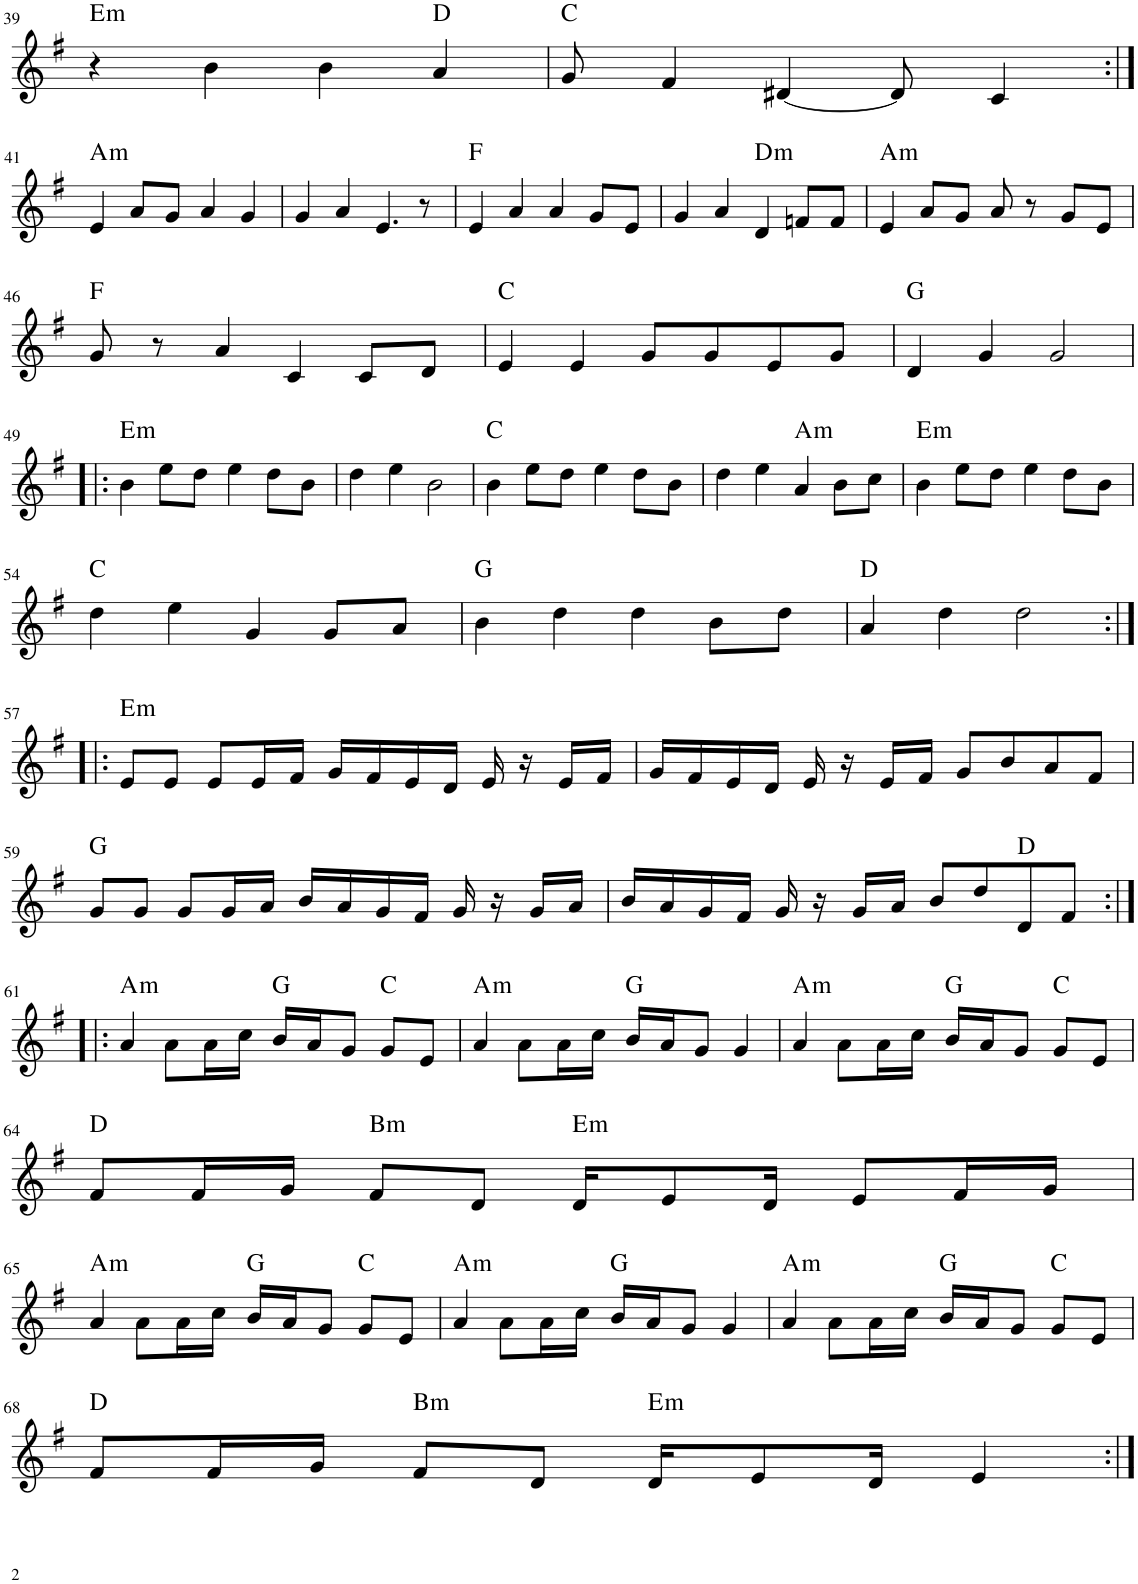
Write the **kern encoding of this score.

**kern	**harte
*part1	*part1
*staff1	*
*I"Piano	*
*I'Pno	*
!!LO:PB:g=z
*clefG2	*
*k[f#]	*
*M4/4	*
=39	=39
!	!LO:H:kt=m
4r	E:min
4b\	.
4b\	.
4a/	D:maj
=40	=40
8g/	C:maj
4f#/	.
[4d#X/	.
8d#/]	.
4c/	.
!!LO:LB:g=z
=41:|!	=41:|!
!	!LO:H:kt=m
4e/	A:min
8a/L	.
8g/J	.
4a/	.
4g/	.
=42	=42
4g/	.
4a/	.
4.e/	.
8r	.
=43	=43
4e/	F:maj
4a/	.
4a/	.
8g/L	.
8e/J	.
=44	=44
4g/	.
4a/	.
!	!LO:H:kt=m
4d/	D:min
8fn/L	.
8f/J	.
=45	=45
!	!LO:H:kt=m
4e/	A:min
8a/L	.
8g/J	.
8a/	.
8r	.
8g/L	.
8e/J	.
!!LO:LB:g=z
=46	=46
8g/	F:maj
8r	.
4a/	.
4c/	.
8c/L	.
8d/J	.
=47	=47
4e/	C:maj
4e/	.
8g/L	.
8g/	.
8e/	.
8g/J	.
=48	=48
4d/	G:maj
4g/	.
2g/	.
!!LO:LB:g=z
=49!|:	=49!|:
!	!LO:H:kt=m
4b\	E:min
8ee\L	.
8dd\J	.
4ee\	.
8dd\L	.
8b\J	.
=50	=50
4dd\	.
4ee\	.
2b\	.
=51	=51
4b\	C:maj
8ee\L	.
8dd\J	.
4ee\	.
8dd\L	.
8b\J	.
=52	=52
4dd\	.
4ee\	.
!	!LO:H:kt=m
4a/	A:min
8b\L	.
8cc\J	.
=53	=53
!	!LO:H:kt=m
4b\	E:min
8ee\L	.
8dd\J	.
4ee\	.
8dd\L	.
8b\J	.
!!LO:LB:g=z
=54	=54
4dd\	C:maj
4ee\	.
4g/	.
8g/L	.
8a/J	.
=55	=55
4b\	G:maj
4dd\	.
4dd\	.
8b\L	.
8dd\J	.
=56	=56
4a/	D:maj
4dd\	.
2dd\	.
!!LO:LB:g=z
=57:|!|:	=57:|!|:
!	!LO:H:kt=m
8e/L	E:min
8e/J	.
8e/L	.
16e/L	.
16f#/JJ	.
16g/LL	.
16f#/	.
16e/	.
16d/JJ	.
16e/	.
16r	.
16e/LL	.
16f#/JJ	.
=58	=58
16g/LL	.
16f#/	.
16e/	.
16d/JJ	.
16e/	.
16r	.
16e/LL	.
16f#/JJ	.
8g/L	.
8b/	.
8a/	.
8f#/J	.
!!LO:LB:g=z
=59	=59
8g/L	G:maj
8g/J	.
8g/L	.
16g/L	.
16a/JJ	.
16b/LL	.
16a/	.
16g/	.
16f#/JJ	.
16g/	.
16r	.
16g/LL	.
16a/JJ	.
=60	=60
16b/LL	.
16a/	.
16g/	.
16f#/JJ	.
16g/	.
16r	.
16g/LL	.
16a/JJ	.
8b/L	.
8dd/	.
8d/	D:maj
8f#/J	.
!!LO:LB:g=z
=61:|!|:	=61:|!|:
!	!LO:H:kt=m
4a/	A:min
8a\L	.
16a\L	.
16cc\JJ	.
16b/LL	G:maj
16a/J	.
8g/J	.
8g/L	C:maj
8e/J	.
=62	=62
!	!LO:H:kt=m
4a/	A:min
8a\L	.
16a\L	.
16cc\JJ	.
16b/LL	G:maj
16a/J	.
8g/J	.
4g/	.
=63	=63
!	!LO:H:kt=m
4a/	A:min
8a\L	.
16a\L	.
16cc\JJ	.
16b/LL	G:maj
16a/J	.
8g/J	.
8g/L	C:maj
8e/J	.
!!LO:LB:g=z
=64	=64
8f#/L	D:maj
16f#/L	.
16g/JJ	.
!	!LO:H:kt=m
8f#/L	B:min
8d/J	.
!	!LO:H:kt=m
16d/KL	E:min
8e/	.
16d/Jk	.
8e/L	.
16f#/L	.
16g/JJ	.
!!LO:LB:g=z
=65	=65
!	!LO:H:kt=m
4a/	A:min
8a\L	.
16a\L	.
16cc\JJ	.
16b/LL	G:maj
16a/J	.
8g/J	.
8g/L	C:maj
8e/J	.
=66	=66
!	!LO:H:kt=m
4a/	A:min
8a\L	.
16a\L	.
16cc\JJ	.
16b/LL	G:maj
16a/J	.
8g/J	.
4g/	.
=67	=67
!	!LO:H:kt=m
4a/	A:min
8a\L	.
16a\L	.
16cc\JJ	.
16b/LL	G:maj
16a/J	.
8g/J	.
8g/L	C:maj
8e/J	.
!!LO:LB:g=z
=68	=68
8f#/L	D:maj
16f#/L	.
16g/JJ	.
!	!LO:H:kt=m
8f#/L	B:min
8d/J	.
!	!LO:H:kt=m
16d/KL	E:min
8e/	.
16d/Jk	.
4e/	.
=:|!	=:|!
*-	*-
